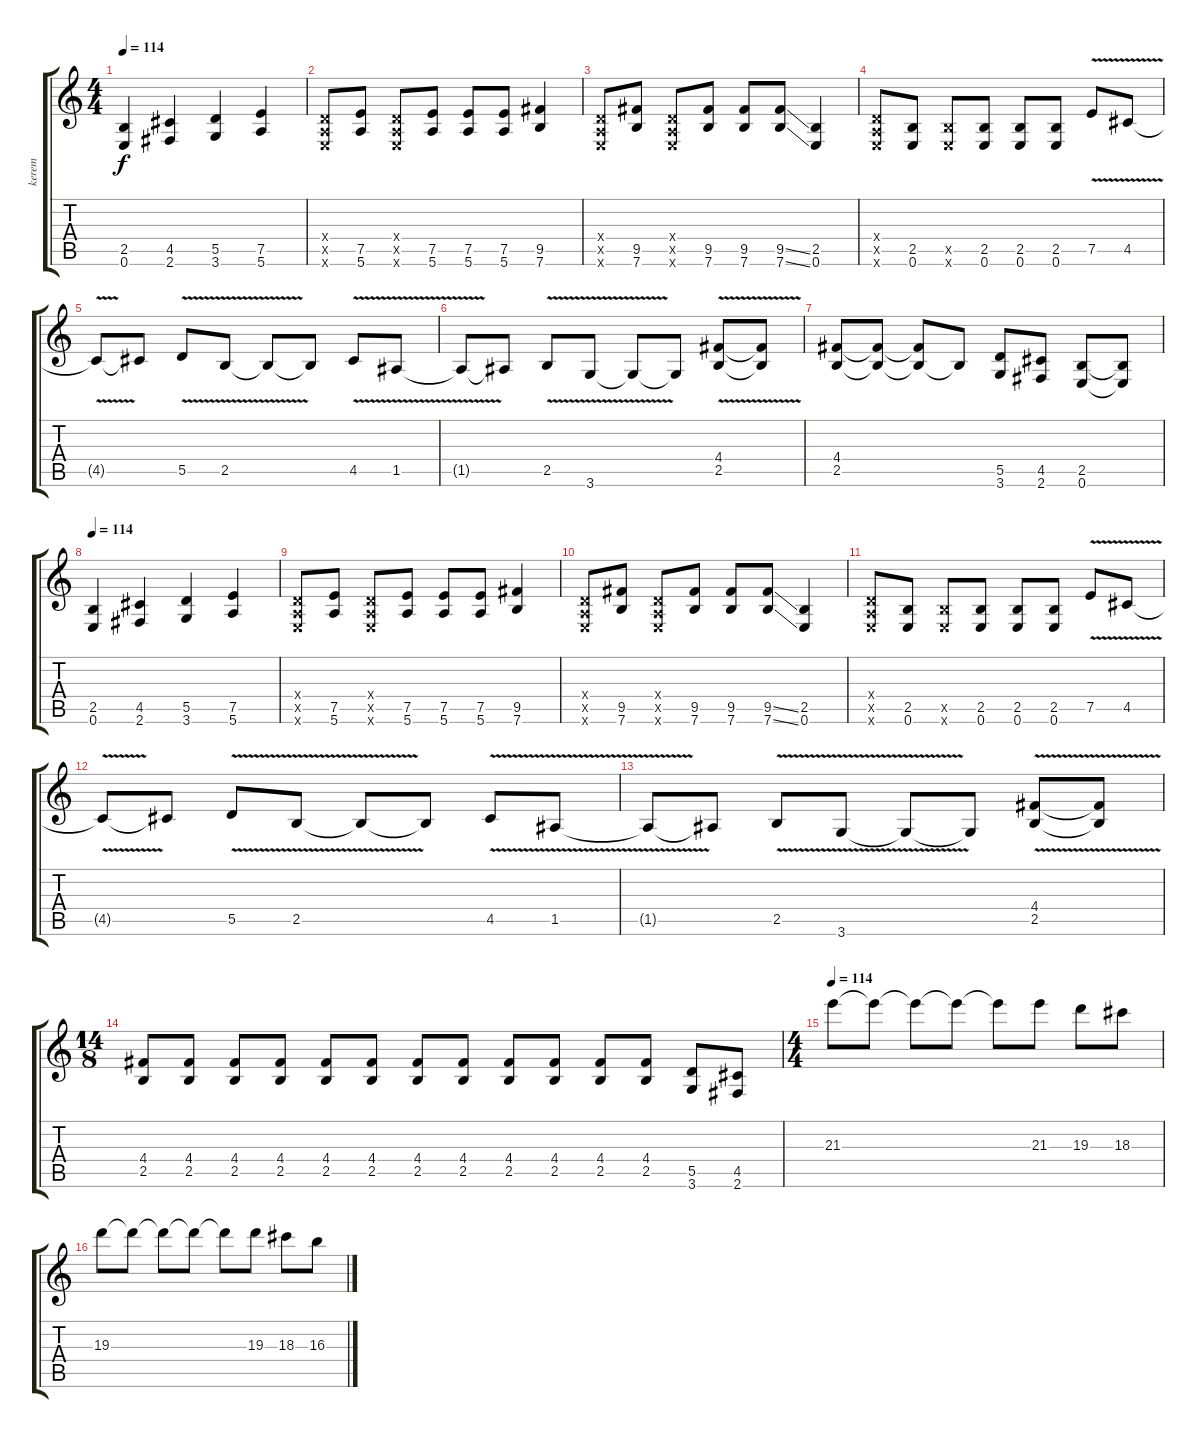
\track ("kerem" "kerem") {instrument distortionguitar}
\staff {score tabs}
\tuning (E4 B3 G3 D3 A2 E2) {hide}
\ts (4 4)
\tempo 114
\clef g2
\ks c
(2.5 0.6).4{dy f volume 16 instrument distortionguitar} (4.5 2.6).4 (5.5 3.6).4 (7.5 5.6).4 |
(0.4{x} 0.5{x} 0.6{x}).8 (7.5 5.6).8 (0.4{x} 0.5{x} 0.6{x}).8 (7.5 5.6).8 (7.5 5.6).8 (7.5 5.6).8 (9.5 7.6).4 |
(0.4{x} 0.5{x} 0.6{x}).8 (9.5 7.6).8 (0.4{x} 0.5{x} 0.6{x}).8 (9.5 7.6).8 (9.5 7.6).8 (9.5{ss} 7.6{ss}).8 (2.5 0.6).4 |
(0.4{x} 0.5{x} 0.6{x}).8 (2.5 0.6).8 (2.5{x} 0.6{x}).8 (2.5 0.6).8 (2.5 0.6).8 (2.5 0.6).8 7.5{v}.8{volume 8} 4.5{v}.8 |
4.5{t}.8 4.5{t}.8 5.5{v}.8 2.5{v}.8 2.5{t}.8 2.5{t}.8 4.5{v}.8 1.5{v}.8 |
1.5{t}.8 1.5{t}.8 2.5{v}.8 3.6{v}.8 3.6{t}.8 3.6{t}.8 (4.4 2.5{v}).8{volume 16} (4.4{t} 2.5{t}).8 |
(4.4 2.5).8 (4.4{t} 2.5{t}).8 (4.4{t} 2.5{t}).8 2.5{t}.8 (5.5 3.6).8 (4.5 2.6).8 (2.5 0.6).8 (2.5{t} 0.6{t}).8 |
\tempo 114
(2.5 0.6).4{volume 16 instrument distortionguitar} (4.5 2.6).4 (5.5 3.6).4 (7.5 5.6).4 |
(0.4{x} 0.5{x} 0.6{x}).8 (7.5 5.6).8 (0.4{x} 0.5{x} 0.6{x}).8 (7.5 5.6).8 (7.5 5.6).8 (7.5 5.6).8 (9.5 7.6).4 |
(0.4{x} 0.5{x} 0.6{x}).8 (9.5 7.6).8 (0.4{x} 0.5{x} 0.6{x}).8 (9.5 7.6).8 (9.5 7.6).8 (9.5{ss} 7.6{ss}).8 (2.5 0.6).4 |
(0.4{x} 0.5{x} 0.6{x}).8 (2.5 0.6).8 (2.5{x} 0.6{x}).8 (2.5 0.6).8 (2.5 0.6).8 (2.5 0.6).8 7.5{v}.8{volume 8} 4.5{v}.8 |
4.5{t}.8 4.5{t}.8 5.5{v}.8 2.5{v}.8 2.5{t}.8 2.5{t}.8 4.5{v}.8 1.5{v}.8 |
1.5{t}.8 1.5{t}.8 2.5{v}.8 3.6{v}.8 3.6{t}.8 3.6{t}.8 (4.4 2.5{v}).8{volume 16} (4.4{t} 2.5{t}).8 |
\ts (14 8)
(4.4 2.5).8 (4.4 2.5).8 (4.4 2.5).8 (4.4 2.5).8 (4.4 2.5).8 (4.4 2.5).8 (4.4 2.5).8 (4.4 2.5).8 (4.4 2.5).8 (4.4 2.5).8 (4.4 2.5).8 (4.4 2.5).8 (5.5 3.6).8 (4.5 2.6).8 |
\ts (4 4)
\tempo 114
21.3.8{volume 7 instrument overdrivenguitar} 21.3{t}.8 21.3{t}.8 21.3{t}.8 21.3{t}.8 21.3.8 19.3.8 18.3.8 |
19.3.8{volume 11} 19.3{t}.8 19.3{t}.8 19.3{t}.8 19.3{t}.8 19.3.8 18.3.8 16.3.8
